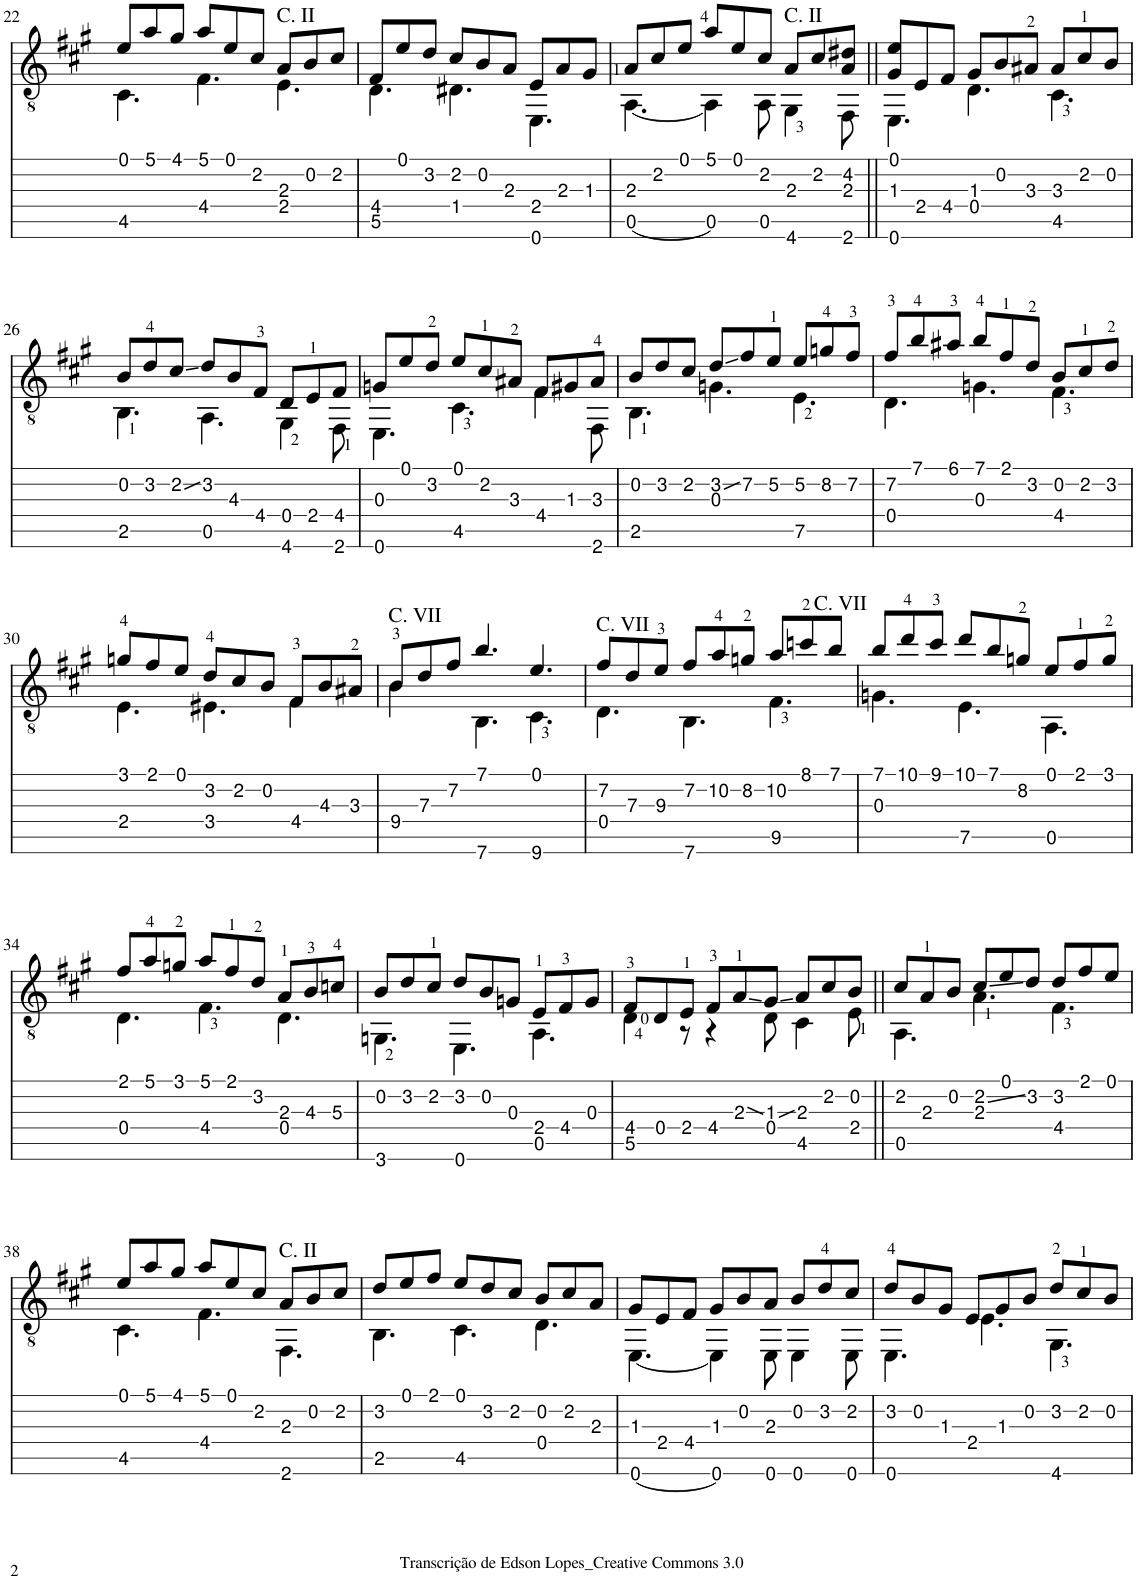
**kern	**kern
*part1	*part1
*staff2	*staff1
*I"Guitar	*
*I'Guit.	*
!!LO:PB:g=z
*	*clefGv2
*k[f#c#g#]	*k[f#c#g#]
*M9/8	*M9/8
=22	=22
*^	*^
8eL	4.C#	8e/L	4.C#\
8a	.	8a/	.
8g#J	.	8g#/J	.
8aL	4.F#	8a/L	4.F#\
8e	.	8e/	.
8c#J	.	8c#/J	.
!	!	!LO:TX:a:t=C. II	!
8AL	4.E	8A/L	4.E\
8B	.	8B/	.
8c#J	.	8c#/J	.
=23	=23	=23	=23
8F#L	4.D	8F#/L	4.D\
8e	.	8e/	.
8dJ	.	8d/J	.
8c#L	4.D#	8c#/L	4.D#X\
8B	.	8B/	.
8AJ	.	8A/J	.
8EL	4.EE	8E/L	4.EE\
8A	.	8A/	.
8G#J	.	8G#/J	.
=24	=24	=24	=24
8AL	[4.AA	8A/L	[4.AA\
8c#	.	8c#/	.
8eJ	.	8e/J	.
8aL	4AA]	8a/L	4AA\]
8e	.	8e/	.
8c#J	8AA	8c#/J	8AA\
!	!	!LO:TX:a:t=C. II	!
8AL	4GG#	8A/L	4GG#\
8c#	.	8c#/	.
8A\ 8d#\J	8FF#	8A/ 8d#X/J	8FF#\
=25||	=25||	=25||	=25||
8G#\ 8e\L	4.EE	8G#/ 8e/L	4.EE\
8E	.	8E/	.
8F#J	.	8F#/J	.
8G#L	4.D	8G#/L	4.D\
8B	.	8B/	.
8A#J	.	8A#X/J	.
8A#L	4.C#	8A#/L	4.C#\
8c#	.	8c#/	.
8BJ	.	8B/J	.
!!LO:LB:g=z	!!
=26	=26	=26	=26
8BL	4.BB	8B/L	4.BB\
8d	.	8d/	.
8c#J	.	8c#/J	.
8dL	4.AA	8d/L	4.AA\
8B	.	8B/	.
8F#J	.	8F#/J	.
8DL	4GG#	8D/L	4GG#\
8E	.	8E/	.
8F#J	8FF#	8F#/J	8FF#\
=27	=27	=27	=27
8GL	4.EE	8Gn/L	4.EE\
8e	.	8e/	.
8dJ	.	8d/J	.
8eL	4.C#	8e/L	4.C#\
8c#	.	8c#/	.
8A#J	.	8A#X/J	.
8F#L	4F#	8F#/L	4F#\
8G#	.	8G#X/	.
8A#J	8FF#	8A#/J	8FF#\
=28	=28	=28	=28
8BL	4.BB	8B/L	4.BB\
8d	.	8d/	.
8c#J	.	8c#/J	.
8dL	4.G	8d/L	4.Gn\
8f#	.	8f#/	.
8eJ	.	8e/J	.
8eL	4.E	8e/L	4.E\
8g	.	8gn/	.
8f#J	.	8f#/J	.
=29	=29	=29	=29
8f#L	4.D	8f#/L	4.D\
8b	.	8b/	.
8a#J	.	8a#X/J	.
8bL	4.G	8b/L	4.Gn\
8f#	.	8f#/	.
8dJ	.	8d/J	.
8BL	4.F#	8B/L	4.F#\
8c#	.	8c#/	.
8dJ	.	8d/J	.
!!LO:LB:g=z	!!
=30	=30	=30	=30
8gL	4.E	8gn/L	4.E\
8f#	.	8f#/	.
8eJ	.	8e/J	.
8dL	4.E#	8d/L	4.E#X\
8c#	.	8c#/	.
8BJ	.	8B/J	.
8F#L	4.F#	8F#/L	4.F#\
8B	.	8B/	.
8A#J	.	8A#X/J	.
=31	=31	=31	=31
!	!	!LO:TX:a:t=C. VII	!
8BL	4.B	8B/L	4.B\
8d	.	8d/	.
8f#J	.	8f#/J	.
4.b	4.BB	4.b/	4.BB\
4.e	4.C#	4.e/	4.C#\
=32	=32	=32	=32
!	!	!LO:TX:a:t=C. VII	!
8f#L	4.D	8f#/L	4.D\
8d	.	8d/	.
8eJ	.	8e/J	.
8f#L	4.BB	8f#/L	4.BB\
8a	.	8a/	.
8gJ	.	8gn/J	.
8aL	4.F#	8a/L	4.F#\
8cc	.	8ccn/	.
8bJ	.	8b/J	.
=33	=33	=33	=33
!	!	!LO:TX:a:t=C. VII	!
8bL	4.G	8b/L	4.Gn\
8dd	.	8dd/	.
8cc#J	.	8cc#/J	.
8ddL	4.E	8dd/L	4.E\
8b	.	8b/	.
8gJ	.	8gn/J	.
8eL	4.AA	8e/L	4.AA\
8f#	.	8f#/	.
8gJ	.	8g/J	.
!!LO:LB:g=z	!!
=34	=34	=34	=34
8f#L	4.D	8f#/L	4.D\
8a	.	8a/	.
8gJ	.	8gn/J	.
8aL	4.F#	8a/L	4.F#\
8f#	.	8f#/	.
8dJ	.	8d/J	.
8AL	4.D	8A/L	4.D\
8B	.	8B/	.
8cJ	.	8cn/J	.
=35	=35	=35	=35
8BL	4.GG	8B/L	4.GGn\
8d	.	8d/	.
8c#J	.	8c#/J	.
8dL	4.EE	8d/L	4.EE\
8B	.	8B/	.
8GJ	.	8Gn/J	.
8EL	4.AA	8E/L	4.AA\
8F#	.	8F#/	.
8GJ	.	8G/J	.
=36	=36	=36	=36
8F#L	4D	8F#/L	4D\
8D	.	8D/	.
8EJ	8r	8E/J	8r
8F#L	4r	8F#/L	4r
8A	.	8A/	.
8G#J	8D	8G#/J	8D\
8AL	4C#	8A/L	4C#\
8c#	.	8c#/	.
8BJ	8E	8B/J	8E\
=37||	=37||	=37||	=37||
8c#L	4.AA	8c#/L	4.AA\
8A	.	8A/	.
8BJ	.	8B/J	.
8c#L	4.A	8c#/L	4.A\
8e	.	8e/	.
8dJ	.	8d/J	.
8dL	4.F#	8d/L	4.F#\
8f#	.	8f#/	.
8eJ	.	8e/J	.
!!LO:LB:g=z	!!
=38	=38	=38	=38
8eL	4.C#	8e/L	4.C#\
8a	.	8a/	.
8g#J	.	8g#/J	.
8aL	4.F#	8a/L	4.F#\
8e	.	8e/	.
8c#J	.	8c#/J	.
!	!	!LO:TX:a:t=C. II	!
8AL	4.FF#	8A/L	4.FF#\
8B	.	8B/	.
8c#J	.	8c#/J	.
=39	=39	=39	=39
8dL	4.BB	8d/L	4.BB\
8e	.	8e/	.
8f#J	.	8f#/J	.
8eL	4.C#	8e/L	4.C#\
8d	.	8d/	.
8c#J	.	8c#/J	.
8BL	4.D	8B/L	4.D\
8c#	.	8c#/	.
8AJ	.	8A/J	.
=40	=40	=40	=40
8G#L	[4.EE	8G#/L	[4.EE\
8E	.	8E/	.
8F#J	.	8F#/J	.
8G#L	4EE]	8G#/L	4EE\]
8B	.	8B/	.
8AJ	8EE	8A/J	8EE\
8BL	4EE	8B/L	4EE\
8d	.	8d/	.
8c#J	8EE	8c#/J	8EE\
=41	=41	=41	=41
8dL	4.EE	8d/L	4.EE\
8B	.	8B/	.
8G#J	.	8G#/J	.
8EL	4.E	8E/L	4.E\
8G#	.	8G#/	.
8BJ	.	8B/J	.
8dL	4.GG#	8d/L	4.GG#\
8c#	.	8c#/	.
8BJ	.	8B/J	.
*v	*v	*	*
*	*v	*v
=	=
*-	*-
